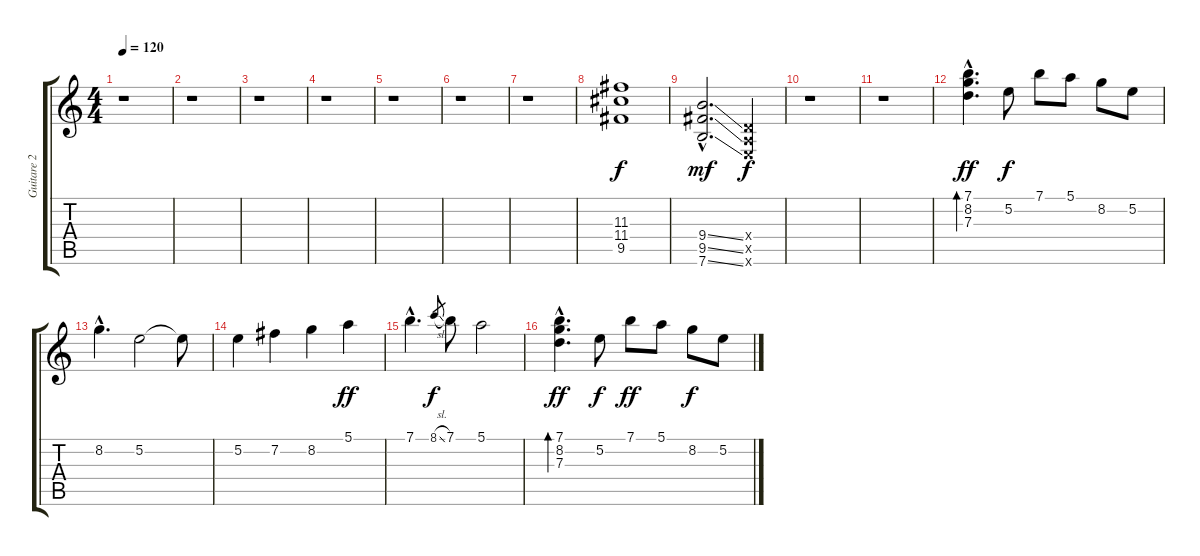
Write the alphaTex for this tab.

\track ("Guitare 2" "Guitare 2") {instrument overdrivenguitar}
\staff {score tabs}
\tuning (E4 B3 G3 D3 A2 E2) {hide}
\ts (4 4)
\tempo 120
\clef g2
\ks c
r.1{dy ff} |
r.1 |
r.1 |
r.1 |
r.1 |
r.1 |
r.1 |
(11.3 11.4 9.5).1{dy f} |
(9.4{ss hac} 9.5{ss hac} 7.6{ss hac}).2{d dy mf} (0.4{x} 0.5{x} 0.6{x}).4{dy f} |
r.1 |
r.1 |
(7.1{hac} 8.2{hac} 7.3{hac}).4{d bd 120 dy ff} 5.2.8{dy f} 7.1.8 5.1.8 8.2.8 5.2.8 |
8.2{hac}.4{d} 5.2.2 5.2{t}.8 |
5.2.4 7.2.4 8.2.4 5.1.4{dy ff} |
7.1{hac}.4{d} 8.1{sl}.8{gr dy f} 7.1.8 5.1.2 |
(7.1{hac} 8.2{hac} 7.3{hac}).4{d bd 60 dy ff} 5.2.8{dy f} 7.1.8{dy ff} 5.1.8 8.2.8{dy f} 5.2.8
